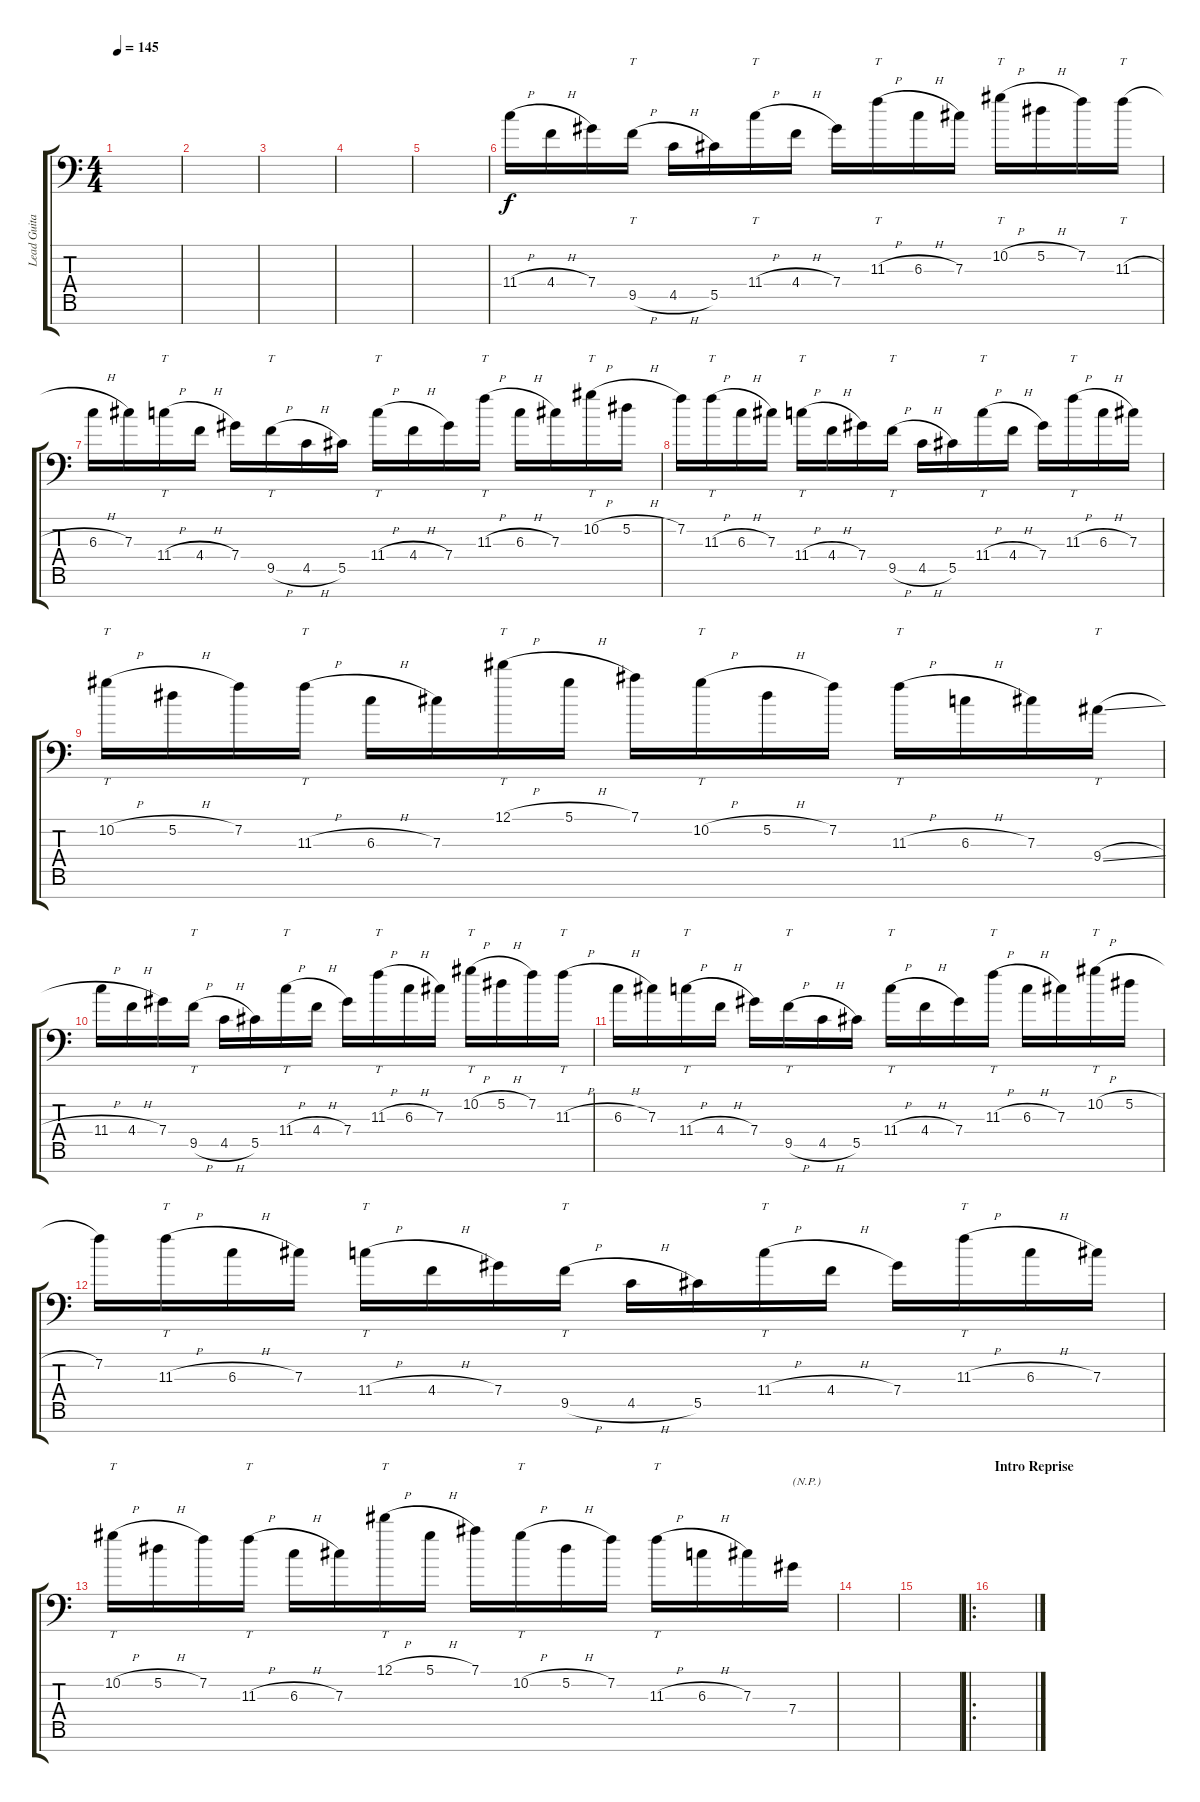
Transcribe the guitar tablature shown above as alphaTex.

\track ("Lead Guitar 2" "Lead Guita") {instrument distortionguitar}
\staff {score tabs}
\tuning (Eb4 Bb3 Gb3 Db3 Ab2 Eb2 Bb1) {hide}
\ts (4 4)
\tempo 145
\clef f4
\ks c
|
|
|
|
|
11.4{h}.16 4.4{h}.16 7.4.16 9.5{h}.16{tt} 4.5{h}.16 5.5.16 11.4{h}.16{tt} 4.4{h}.16 7.4.16 11.3{h}.16{tt} 6.3{h}.16 7.3.16 10.2{h}.16{tt} 5.2{h}.16 7.2.16 11.3{h}.16{tt} |
6.3{h}.16 7.3.16 11.4{h}.16{tt} 4.4{h}.16 7.4.16 9.5{h}.16{tt} 4.5{h}.16 5.5.16 11.4{h}.16{tt} 4.4{h}.16 7.4.16 11.3{h}.16{tt} 6.3{h}.16 7.3.16 10.2{h}.16{tt} 5.2{h}.16 |
7.2.16 11.3{h}.16{tt} 6.3{h}.16 7.3.16 11.4{h}.16{tt} 4.4{h}.16 7.4.16 9.5{h}.16{tt} 4.5{h}.16 5.5.16 11.4{h}.16{tt} 4.4{h}.16 7.4.16 11.3{h}.16{tt} 6.3{h}.16 7.3.16 |
10.2{h}.16{tt} 5.2{h}.16 7.2.16 11.3{h}.16{tt} 6.3{h}.16 7.3.16 12.1{h}.16{tt} 5.1{h}.16 7.1.16 10.2{h}.16{tt} 5.2{h}.16 7.2.16 11.3{h}.16{tt} 6.3{h}.16 7.3.16 9.4{sl}.16{tt} |
11.4{h}.16 4.4{h}.16 7.4.16 9.5{h}.16{tt} 4.5{h}.16 5.5.16 11.4{h}.16{tt} 4.4{h}.16 7.4.16 11.3{h}.16{tt} 6.3{h}.16 7.3.16 10.2{h}.16{tt} 5.2{h}.16 7.2.16 11.3{h}.16{tt} |
6.3{h}.16 7.3.16 11.4{h}.16{tt} 4.4{h}.16 7.4.16 9.5{h}.16{tt} 4.5{h}.16 5.5.16 11.4{h}.16{tt} 4.4{h}.16 7.4.16 11.3{h}.16{tt} 6.3{h}.16 7.3.16 10.2{h}.16{tt} 5.2{h}.16 |
7.2.16 11.3{h}.16{tt} 6.3{h}.16 7.3.16 11.4{h}.16{tt} 4.4{h}.16 7.4.16 9.5{h}.16{tt} 4.5{h}.16 5.5.16 11.4{h}.16{tt} 4.4{h}.16 7.4.16 11.3{h}.16{tt} 6.3{h}.16 7.3.16 |
10.2{h}.16{tt} 5.2{h}.16 7.2.16 11.3{h}.16{tt} 6.3{h}.16 7.3.16 12.1{h}.16{tt} 5.1{h}.16 7.1.16 10.2{h}.16{tt} 5.2{h}.16 7.2.16 11.3{h}.16{tt} 6.3{h}.16 7.3.16 7.4.16{txt "(N.P.)"} |
|
|
\ro
\section ("" "Intro Reprise")
